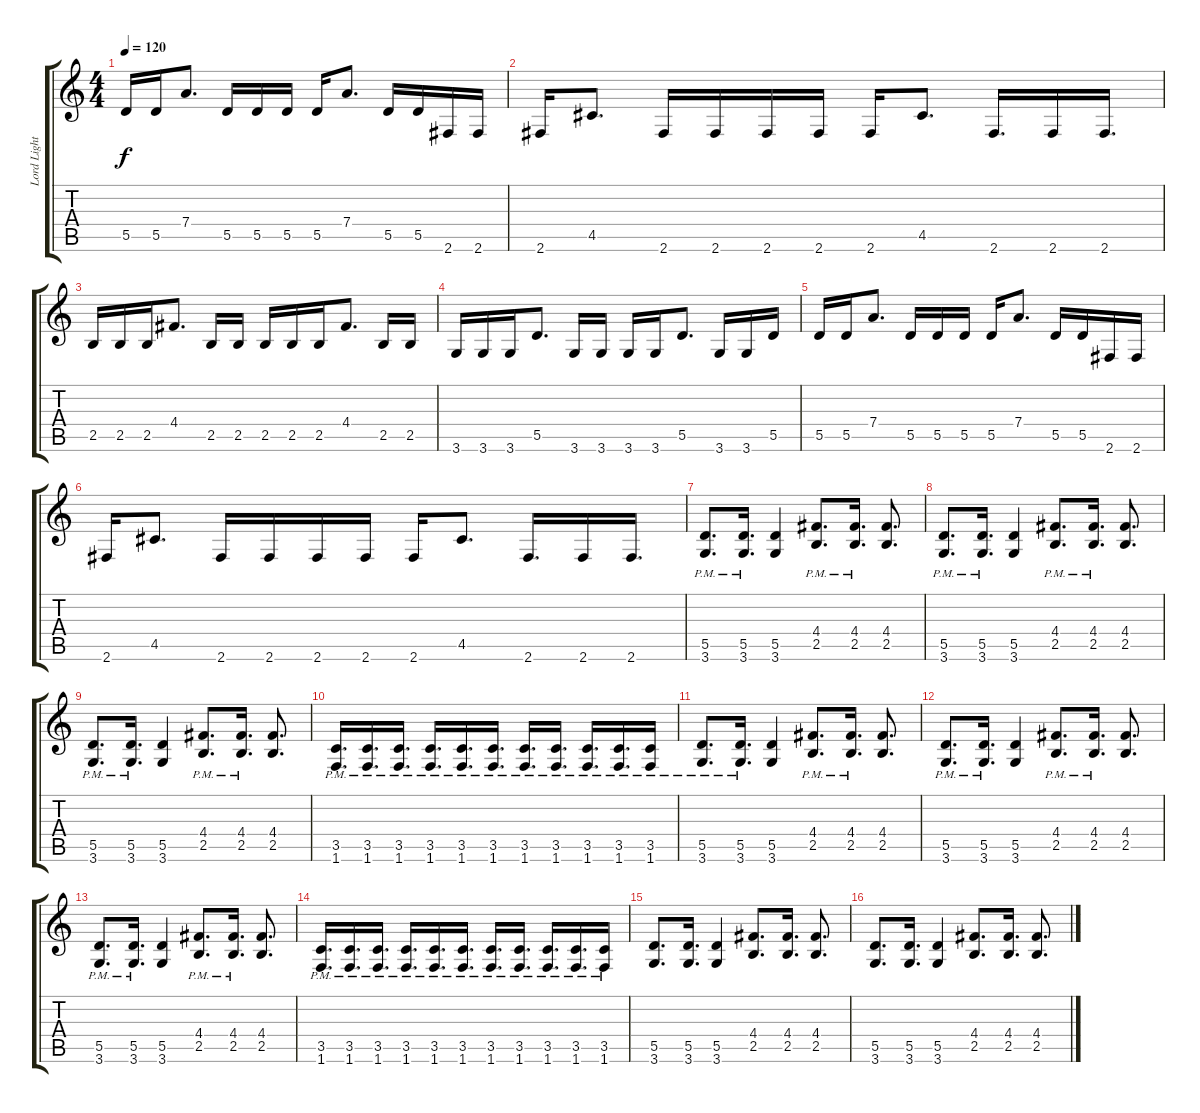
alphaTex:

\track ("Lord Lightbringer" "Lord Light") {instrument distortionguitar}
\staff {score tabs}
\tuning (E4 B3 G3 D3 A2 E2) {hide}
\ts (4 4)
\tempo 120
\clef g2
\ks c
5.5.16{dy f} 5.5.16 7.4.8{d} 5.5.16 5.5.16 5.5.16 5.5.16 7.4.8{d} 5.5.16 5.5.16 2.6.16 2.6.16 |
2.6.16 4.5.8{d} 2.6.16 2.6.16 2.6.16 2.6.16 2.6.16 4.5.8{d} 2.6.16{d} 2.6.16 2.6.16{d} |
2.5.16 2.5.16 2.5.16 4.4.8{d} 2.5.16 2.5.16 2.5.16 2.5.16 2.5.16 4.4.8{d} 2.5.16 2.5.16 |
3.6.16 3.6.16 3.6.16 5.5.8{d} 3.6.16 3.6.16 3.6.16 3.6.16 5.5.8{d} 3.6.16 3.6.16 5.5.16 |
5.5.16 5.5.16 7.4.8{d} 5.5.16 5.5.16 5.5.16 5.5.16 7.4.8{d} 5.5.16 5.5.16 2.6.16 2.6.16 |
2.6.16 4.5.8{d} 2.6.16 2.6.16 2.6.16 2.6.16 2.6.16 4.5.8{d} 2.6.16{d} 2.6.16 2.6.16{d} |
(5.5{pm} 3.6{pm}).8{d} (5.5{pm} 3.6{pm}).16{d} (5.5 3.6).4 (4.4 2.5{pm}).8{d} (4.4 2.5{pm}).16{d} (4.4 2.5).8{d} |
(5.5{pm} 3.6{pm}).8{d} (5.5{pm} 3.6{pm}).16{d} (5.5 3.6).4 (4.4 2.5{pm}).8{d} (4.4 2.5{pm}).16{d} (4.4 2.5).8{d} |
(5.5{pm} 3.6{pm}).8{d} (5.5{pm} 3.6{pm}).16{d} (5.5 3.6).4 (4.4 2.5{pm}).8{d} (4.4 2.5{pm}).16{d} (4.4 2.5).8{d} |
(3.5{pm} 1.6{pm}).16{d} (3.5{pm} 1.6{pm}).16{d} (3.5{pm} 1.6{pm}).16{d} (3.5{pm} 1.6{pm}).16{d} (3.5{pm} 1.6{pm}).16{d} (3.5{pm} 1.6{pm}).16{d} (3.5{pm} 1.6{pm}).16{d} (3.5{pm} 1.6{pm}).16{d} (3.5{pm} 1.6{pm}).16{d} (3.5{pm} 1.6{pm}).16{d} (3.5{pm} 1.6{pm}).16 |
(5.5{pm} 3.6{pm}).8{d} (5.5{pm} 3.6{pm}).16{d} (5.5 3.6).4 (4.4 2.5{pm}).8{d} (4.4 2.5{pm}).16{d} (4.4 2.5).8{d} |
(5.5{pm} 3.6{pm}).8{d} (5.5{pm} 3.6{pm}).16{d} (5.5 3.6).4 (4.4 2.5{pm}).8{d} (4.4 2.5{pm}).16{d} (4.4 2.5).8{d} |
(5.5{pm} 3.6{pm}).8{d} (5.5{pm} 3.6{pm}).16{d} (5.5 3.6).4 (4.4 2.5{pm}).8{d} (4.4 2.5{pm}).16{d} (4.4 2.5).8{d} |
(3.5{pm} 1.6{pm}).16{d} (3.5{pm} 1.6{pm}).16{d} (3.5{pm} 1.6{pm}).16{d} (3.5{pm} 1.6{pm}).16{d} (3.5{pm} 1.6{pm}).16{d} (3.5{pm} 1.6{pm}).16{d} (3.5{pm} 1.6{pm}).16{d} (3.5{pm} 1.6{pm}).16{d} (3.5{pm} 1.6{pm}).16{d} (3.5{pm} 1.6{pm}).16{d} (3.5{pm} 1.6{pm}).16 |
(5.5 3.6).8{d} (5.5 3.6).16{d} (5.5 3.6).4 (4.4 2.5).8{d} (4.4 2.5).16{d} (4.4 2.5).8{d} |
(5.5 3.6).8{d} (5.5 3.6).16{d} (5.5 3.6).4 (4.4 2.5).8{d} (4.4 2.5).16{d} (4.4 2.5).8{d}
